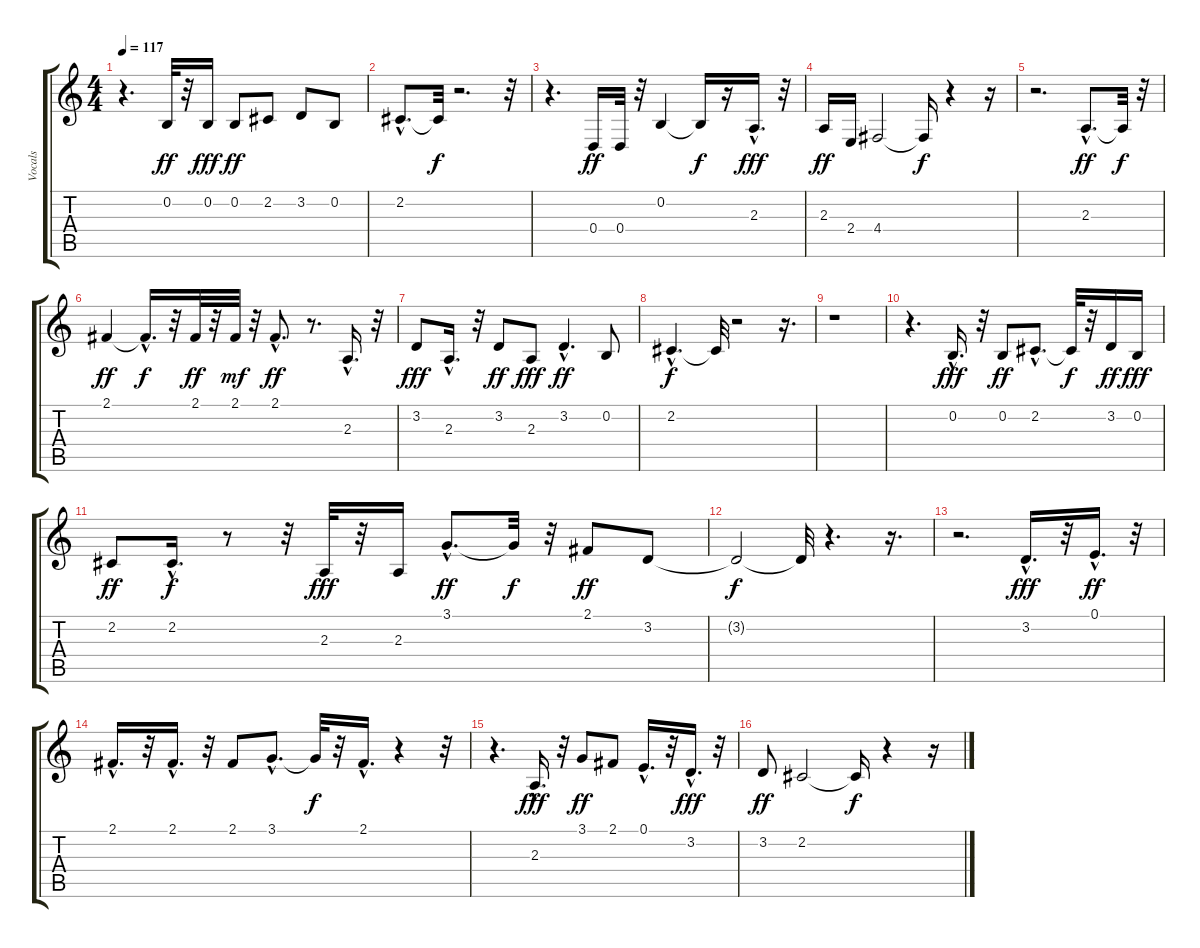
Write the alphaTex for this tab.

\track ("Vocals" "Vocals") {instrument tangoaccordion}
\staff {score tabs}
\tuning (E4 B3 G3 D3 A2 E2) {hide}
\ts (4 4)
\tempo 117
\clef g2
\ks c
r.4{d dy f} 0.2.32{dy ff} r.32 0.2.16{dy fff} 0.2.8{dy ff} 2.2.8 3.2.8 0.2.8 |
2.2{hac}.8{d} 2.2{t}.32{dy f} r.2{d} r.32 |
r.4{d} 0.4.16{dy ff} 0.4.32 r.32 0.2.4 0.2{t}.16{dy f} r.16 2.3{hac}.16{d dy fff} r.32 |
2.3.16{dy ff} 2.4.16 4.4.2 4.4{t}.16{dy f} r.4 r.16 |
r.2{d} 2.3{hac}.8{d dy ff} 2.3{t}.32{dy f} r.32 |
2.1.4{dy ff} 2.1{hac t}.16{d dy f} r.32 2.1.32{dy ff} r.32 2.1.32{dy mf} r.32 2.1{hac}.8{d dy ff} r.8{d} 2.3{hac}.16{d} r.32 |
3.2.8{dy fff} 2.3{hac}.16{d} r.32 3.2.8{dy ff} 2.3.8{dy fff} 3.2{hac}.4{d dy ff} 0.2.8 |
2.2{hac}.4{d dy f} 2.2{t}.32 r.2 r.16{d} |
r.1 |
r.4{d} 0.2{hac}.16{d dy fff} r.32 0.2.8{dy ff} 2.2{hac}.8{d} 2.2{t}.32{dy f} r.32 3.2.16{dy ff} 0.2.16{dy fff} |
2.2.8{dy ff} 2.2{hac}.16{d dy f} r.8 r.32 2.3.32{dy fff} r.32 2.3.16 3.1{hac}.8{d dy ff} 3.1{t}.32{dy f} r.32 2.1.8{dy ff} 3.2.8 |
3.2{t}.2{dy f} 3.2{t}.32 r.4{d} r.16{d} |
r.2{d} 3.2{hac}.16{d dy fff} r.32 0.1{hac}.16{d dy ff} r.32 |
2.1{hac}.16{d} r.32 2.1{hac}.16{d} r.32 2.1.8 3.1{hac}.8{d} 3.1{t}.32{dy f} r.32 2.1{hac}.16{d} r.4 r.32 |
r.4{d} 2.3{hac}.16{d dy fff} r.32 3.1.8{dy ff} 2.1.8 0.1{hac}.16{d} r.32 3.2{hac}.16{d dy fff} r.32 |
3.2.8{dy ff} 2.2.2 2.2{t}.16{dy f} r.4 r.16
